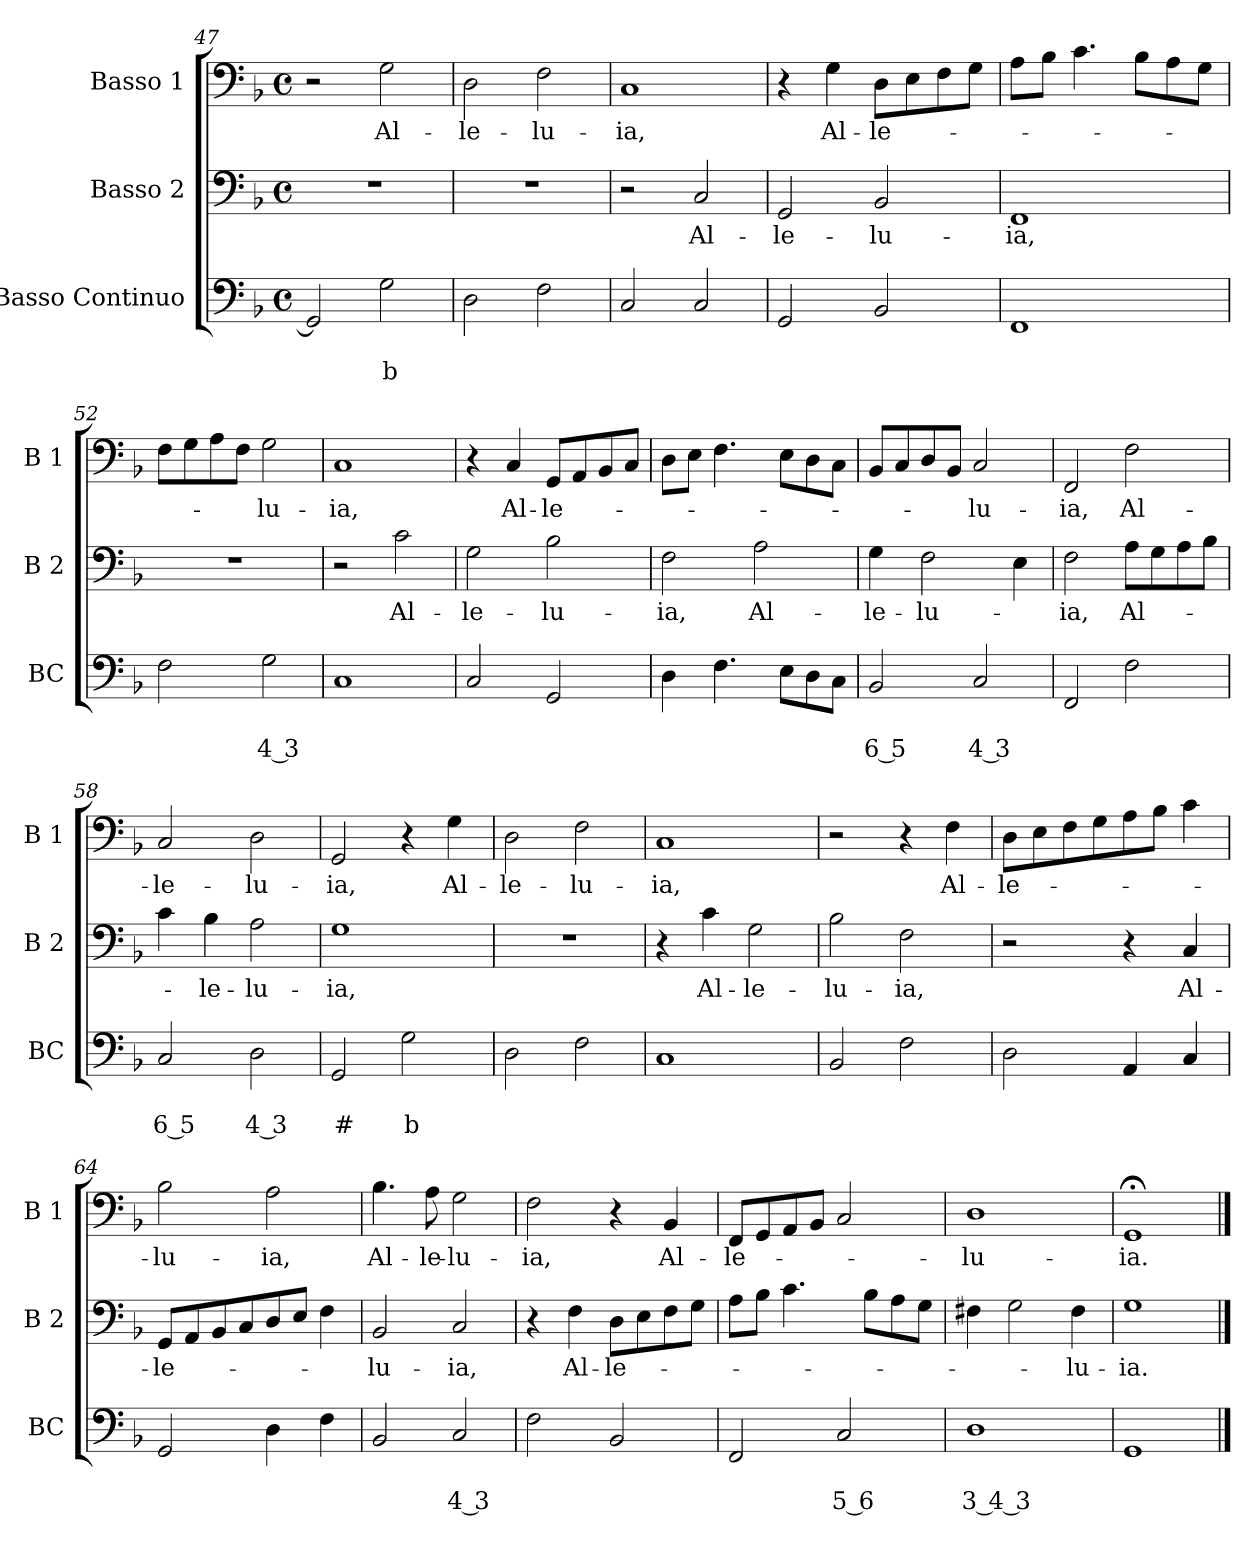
**kern	**text	**text	**kern	**text	**kern	**text
*part3	*part3	*part3	*part2	*part2	*part1	*part1
*staff3	*staff3	*staff3	*staff2	*staff2	*staff1	*staff1
*I"Basso Continuo	*	*	*I"Basso 2	*	*I"Basso 1	*
*I'BC	*	*	*I'B 2	*	*I'B 1	*
*clefF4	*	*	*clefF4	*	*clefF4	*
*k[b-]	*	*	*k[b-]	*	*k[b-]	*
*F:	*	*	*F:	*	*F:	*
*M4/4	*	*	*M4/4	*	*M4/4	*
*met(c)	*	*	*met(c)	*	*met(c)	*
=47	=47	=47	=47	=47	=47	=47
2GG/]	.	.	1r	.	2r	.
!	!	!LO:LY:b	!	!	!	!LO:LY:b
2G\	.	b	.	.	2G\	Al-
=48	=48	=48	=48	=48	=48	=48
!	!	!	!	!	!	!LO:LY:b
2D\	.	.	1r	.	2D\	-le-
!	!	!	!	!	!	!LO:LY:b
2F\	.	.	.	.	2F\	-lu-
=49	=49	=49	=49	=49	=49	=49
!	!	!	!	!	!	!LO:LY:b
2C/	.	.	2r	.	1C	-ia,
!	!	!	!	!LO:LY:b	!	!
2C/	.	.	2C/	Al-	.	.
=50	=50	=50	=50	=50	=50	=50
!	!	!	!	!LO:LY:b	!	!
2GG/	.	.	2GG/	-le-	4r	.
!	!	!	!	!	!	!LO:LY:b
.	.	.	.	.	4G\	Al-
!	!	!	!	!LO:LY:b	!	!LO:LY:b
2BB-/	.	.	2BB-/	-lu-	8D\L	-le-
.	.	.	.	.	8E\	.
.	.	.	.	.	8F\	.
.	.	.	.	.	8G\J	.
=51	=51	=51	=51	=51	=51	=51
!	!	!	!	!LO:LY:b	!	!
1FF	.	.	1FF	-ia,	8A\L	.
.	.	.	.	.	8B-\J	.
.	.	.	.	.	4.c\	.
.	.	.	.	.	8B-\L	.
.	.	.	.	.	8A\	.
.	.	.	.	.	8G\J	.
!!LO:LB:g=z
=52	=52	=52	=52	=52	=52	=52
2F\	.	.	1r	.	8F\L	.
.	.	.	.	.	8G\	.
.	.	.	.	.	8A\	.
.	.	.	.	.	8F\J	.
!	!	!LO:LY:b	!	!	!	!LO:LY:b
2G\	.	4 3	.	.	2G\	-lu-
=53	=53	=53	=53	=53	=53	=53
!	!	!	!	!	!	!LO:LY:b
1C	.	.	2r	.	1C	-ia,
!	!	!	!	!LO:LY:b	!	!
.	.	.	2c\	Al-	.	.
=54	=54	=54	=54	=54	=54	=54
!	!	!	!	!LO:LY:b	!	!
2C/	.	.	2G\	-le-	4r	.
!	!	!	!	!	!	!LO:LY:b
.	.	.	.	.	4C/	Al-
!	!	!	!	!LO:LY:b	!	!LO:LY:b
2GG/	.	.	2B-\	-lu-	8GG/L	-le-
.	.	.	.	.	8AA/	.
.	.	.	.	.	8BB-/	.
.	.	.	.	.	8C/J	.
=55	=55	=55	=55	=55	=55	=55
!	!	!	!	!LO:LY:b	!	!
4D\	.	.	2F\	-ia,	8D\L	.
.	.	.	.	.	8E\J	.
4.F\	.	.	.	.	4.F\	.
!	!	!	!	!LO:LY:b	!	!
.	.	.	2A\	Al-	.	.
8E\L	.	.	.	.	8E\L	.
8D\	.	.	.	.	8D\	.
8C\J	.	.	.	.	8C\J	.
=56	=56	=56	=56	=56	=56	=56
!	!	!LO:LY:b	!	!LO:LY:b	!	!
2BB-/	.	6 5	4G\	-le-	8BB-/L	.
.	.	.	.	.	8C/	.
!	!	!	!	!LO:LY:b	!	!
.	.	.	2F\	-lu-	8D/	.
.	.	.	.	.	8BB-/J	.
!	!	!LO:LY:b	!	!	!	!LO:LY:b
2C/	.	4 3	.	.	2C/	-lu-
.	.	.	4E\	.	.	.
=57	=57	=57	=57	=57	=57	=57
!	!	!	!	!LO:LY:b	!	!LO:LY:b
2FF/	.	.	2F\	-ia,	2FF/	-ia,
!	!	!	!	!LO:LY:b	!	!LO:LY:b
2F\	.	.	8A\L	Al-	2F\	Al-
.	.	.	8G\	.	.	.
.	.	.	8A\	.	.	.
.	.	.	8B-\J	.	.	.
!!LO:LB:g=z
=58	=58	=58	=58	=58	=58	=58
!	!	!LO:LY:b	!	!	!	!LO:LY:b
2C/	.	6 5	4c\	.	2C/	-le-
!	!	!	!	!LO:LY:b	!	!
.	.	.	4B-\	-le-	.	.
!	!	!LO:LY:b	!	!LO:LY:b	!	!LO:LY:b
2D\	.	4 3	2A\	-lu-	2D\	-lu-
=59	=59	=59	=59	=59	=59	=59
!	!	!LO:LY:b	!	!LO:LY:b	!	!LO:LY:b
2GG/	.	#	1G	-ia,	2GG/	-ia,
!	!	!LO:LY:b	!	!	!	!
2G\	.	b	.	.	4r	.
!	!	!	!	!	!	!LO:LY:b
.	.	.	.	.	4G\	Al-
=60	=60	=60	=60	=60	=60	=60
!	!	!	!	!	!	!LO:LY:b
2D\	.	.	1r	.	2D\	-le-
!	!	!	!	!	!	!LO:LY:b
2F\	.	.	.	.	2F\	-lu-
=61	=61	=61	=61	=61	=61	=61
!	!	!	!	!	!	!LO:LY:b
1C	.	.	4r	.	1C	-ia,
!	!	!	!	!LO:LY:b	!	!
.	.	.	4c\	Al-	.	.
!	!	!	!	!LO:LY:b	!	!
.	.	.	2G\	-le-	.	.
=62	=62	=62	=62	=62	=62	=62
!	!	!	!	!LO:LY:b	!	!
2BB-/	.	.	2B-\	-lu-	2r	.
!	!	!	!	!LO:LY:b	!	!
2F\	.	.	2F\	-ia,	4r	.
!	!	!	!	!	!	!LO:LY:b
.	.	.	.	.	4F\	Al-
=63	=63	=63	=63	=63	=63	=63
!	!	!	!	!	!	!LO:LY:b
2D\	.	.	2r	.	8D\L	-le-
.	.	.	.	.	8E\	.
.	.	.	.	.	8F\	.
.	.	.	.	.	8G\	.
4AA/	.	.	4r	.	8A\	.
.	.	.	.	.	8B-\J	.
!	!	!	!	!LO:LY:b	!	!
4C/	.	.	4C/	Al-	4c\	.
!!LO:LB:g=z
=64	=64	=64	=64	=64	=64	=64
!	!	!	!	!LO:LY:b	!	!LO:LY:b
2GG/	.	.	8GG/L	-le-	2B-\	-lu-
.	.	.	8AA/	.	.	.
.	.	.	8BB-/	.	.	.
.	.	.	8C/	.	.	.
!	!	!	!	!	!	!LO:LY:b
4D\	.	.	8D/	.	2A\	-ia,
.	.	.	8E/J	.	.	.
4F\	.	.	4F\	.	.	.
=65	=65	=65	=65	=65	=65	=65
!	!	!	!	!LO:LY:b	!	!LO:LY:b
2BB-/	.	.	2BB-/	-lu-	4.B-\	Al-
!	!	!	!	!	!	!LO:LY:b
.	.	.	.	.	8A\	-le-
!	!	!LO:LY:b	!	!LO:LY:b	!	!LO:LY:b
2C/	.	4 3	2C/	-ia,	2G\	-lu-
=66	=66	=66	=66	=66	=66	=66
!	!	!	!	!	!	!LO:LY:b
2F\	.	.	4r	.	2F\	-ia,
!	!	!	!	!LO:LY:b	!	!
.	.	.	4F\	Al-	.	.
!	!	!	!	!LO:LY:b	!	!
2BB-/	.	.	8D\L	-le-	4r	.
.	.	.	8E\	.	.	.
!	!	!	!	!	!	!LO:LY:b
.	.	.	8F\	.	4BB-/	Al-
.	.	.	8G\J	.	.	.
=67	=67	=67	=67	=67	=67	=67
!	!	!	!	!	!	!LO:LY:b
2FF/	.	.	8A\L	.	8FF/L	-le-
.	.	.	8B-\J	.	8GG/	.
.	.	.	4.c\	.	8AA/	.
.	.	.	.	.	8BB-/J	.
!	!	!LO:LY:b	!	!	!	!
2C/	.	5 6	.	.	2C/	.
.	.	.	8B-\L	.	.	.
.	.	.	8A\	.	.	.
.	.	.	8G\J	.	.	.
=68	=68	=68	=68	=68	=68	=68
!	!	!LO:LY:b	!	!	!	!LO:LY:b
1D	.	3 4 3	4F#X\	.	1D	-lu-
.	.	.	2G\	.	.	.
!	!	!	!	!LO:LY:b	!	!
.	.	.	4F#\	-lu-	.	.
=69	=69	=69	=69	=69	=69	=69
!	!	!	!	!LO:LY:b	!	!LO:LY:b
1GG	.	.	1G	-ia.	1GG;<	-ia.
==	==	==	==	==	==	==
*-	*-	*-	*-	*-	*-	*-
